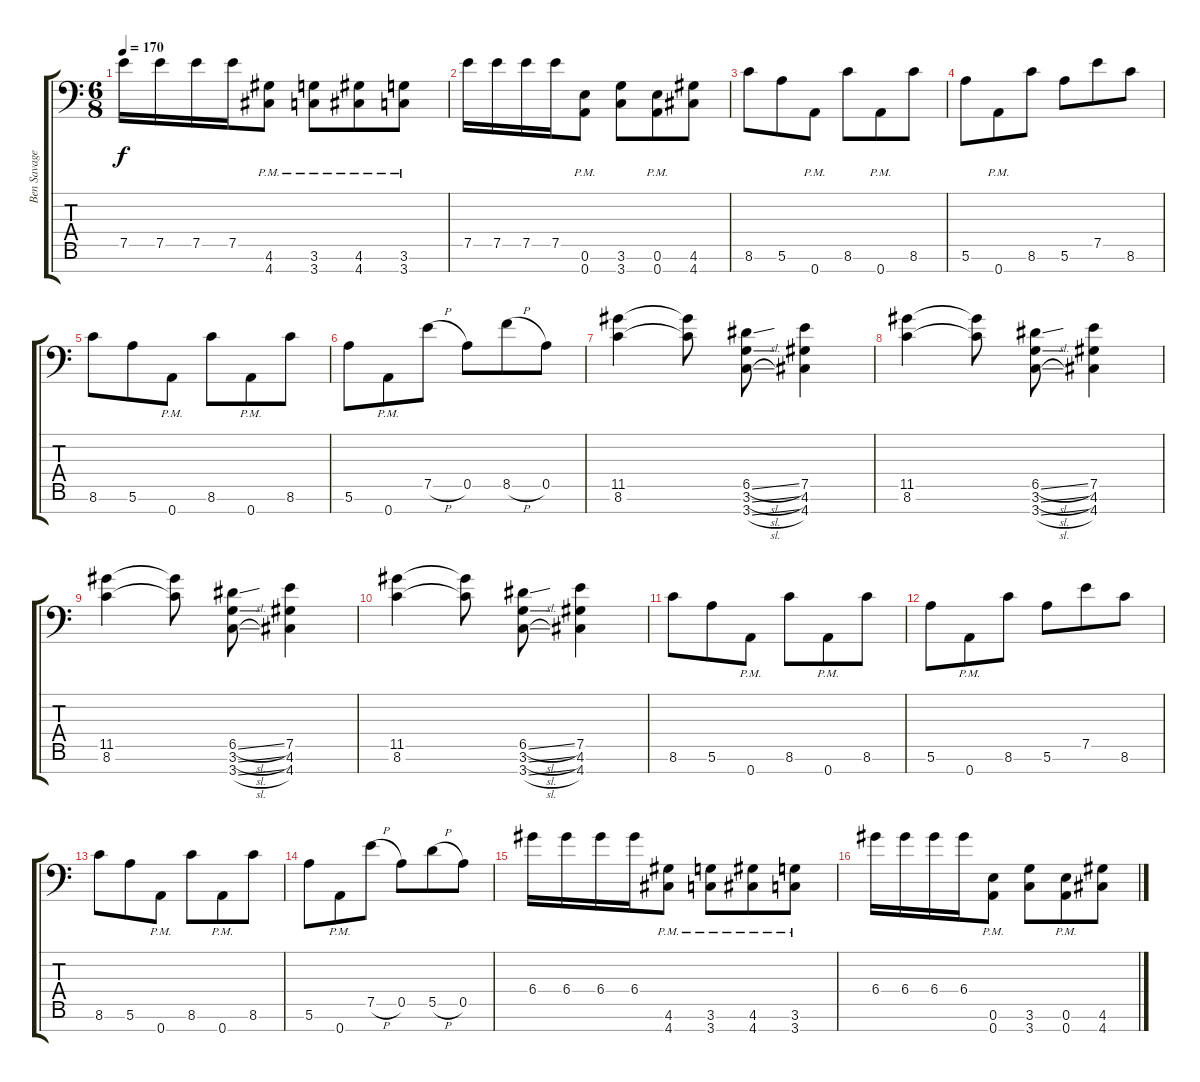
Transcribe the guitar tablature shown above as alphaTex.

\track ("Ben Savage" "Ben Savage") {instrument distortionguitar}
\staff {score tabs}
\tuning (E4 B3 G3 D3 A2 E2 A1) {hide}
\ts (6 8)
\tempo 170
\clef f4
\ks c
7.5.16{dy f} 7.5.16 7.5.16 7.5.16 (4.6{pm} 4.7{pm}).8 (3.6{pm} 3.7{pm}).8 (4.6{pm} 4.7{pm}).8 (3.6{pm} 3.7{pm}).8 |
7.5.16 7.5.16 7.5.16 7.5.16 (0.6{pm} 0.7{pm}).8 (3.6 3.7).8 (0.6{pm} 0.7{pm}).8 (4.6 4.7).8 |
8.6.8 5.6.8 0.7{pm}.8 8.6.8 0.7{pm}.8 8.6.8 |
5.6.8 0.7{pm}.8 8.6.8 5.6.8 7.5.8 8.6.8 |
8.6.8 5.6.8 0.7{pm}.8 8.6.8 0.7{pm}.8 8.6.8 |
5.6.8 0.7{pm}.8 7.5{h}.8 0.5.8 8.5{h}.8 0.5.8 |
(11.5 8.6).4 (11.5{t} 8.6{t}).8 (6.5{sl} 3.6{sl} 3.7{sl}).8 (7.5 4.6 4.7).4 |
(11.5 8.6).4 (11.5{t} 8.6{t}).8 (6.5{sl} 3.6{sl} 3.7{sl}).8 (7.5 4.6 4.7).4 |
(11.5 8.6).4 (11.5{t} 8.6{t}).8 (6.5{sl} 3.6{sl} 3.7{sl}).8 (7.5 4.6 4.7).4 |
(11.5 8.6).4 (11.5{t} 8.6{t}).8 (6.5{sl} 3.6{sl} 3.7{sl}).8 (7.5 4.6 4.7).4 |
8.6.8 5.6.8 0.7{pm}.8 8.6.8 0.7{pm}.8 8.6.8 |
5.6.8 0.7{pm}.8 8.6.8 5.6.8 7.5.8 8.6.8 |
8.6.8 5.6.8 0.7{pm}.8 8.6.8 0.7{pm}.8 8.6.8 |
5.6.8 0.7{pm}.8 7.5{h}.8 0.5.8 5.5{h}.8 0.5.8 |
6.4.16 6.4.16 6.4.16 6.4.16 (4.6{pm} 4.7{pm}).8 (3.6{pm} 3.7{pm}).8 (4.6{pm} 4.7{pm}).8 (3.6{pm} 3.7{pm}).8 |
6.4.16 6.4.16 6.4.16 6.4.16 (0.6{pm} 0.7{pm}).8 (3.6 3.7).8 (0.6{pm} 0.7{pm}).8 (4.6 4.7).8
